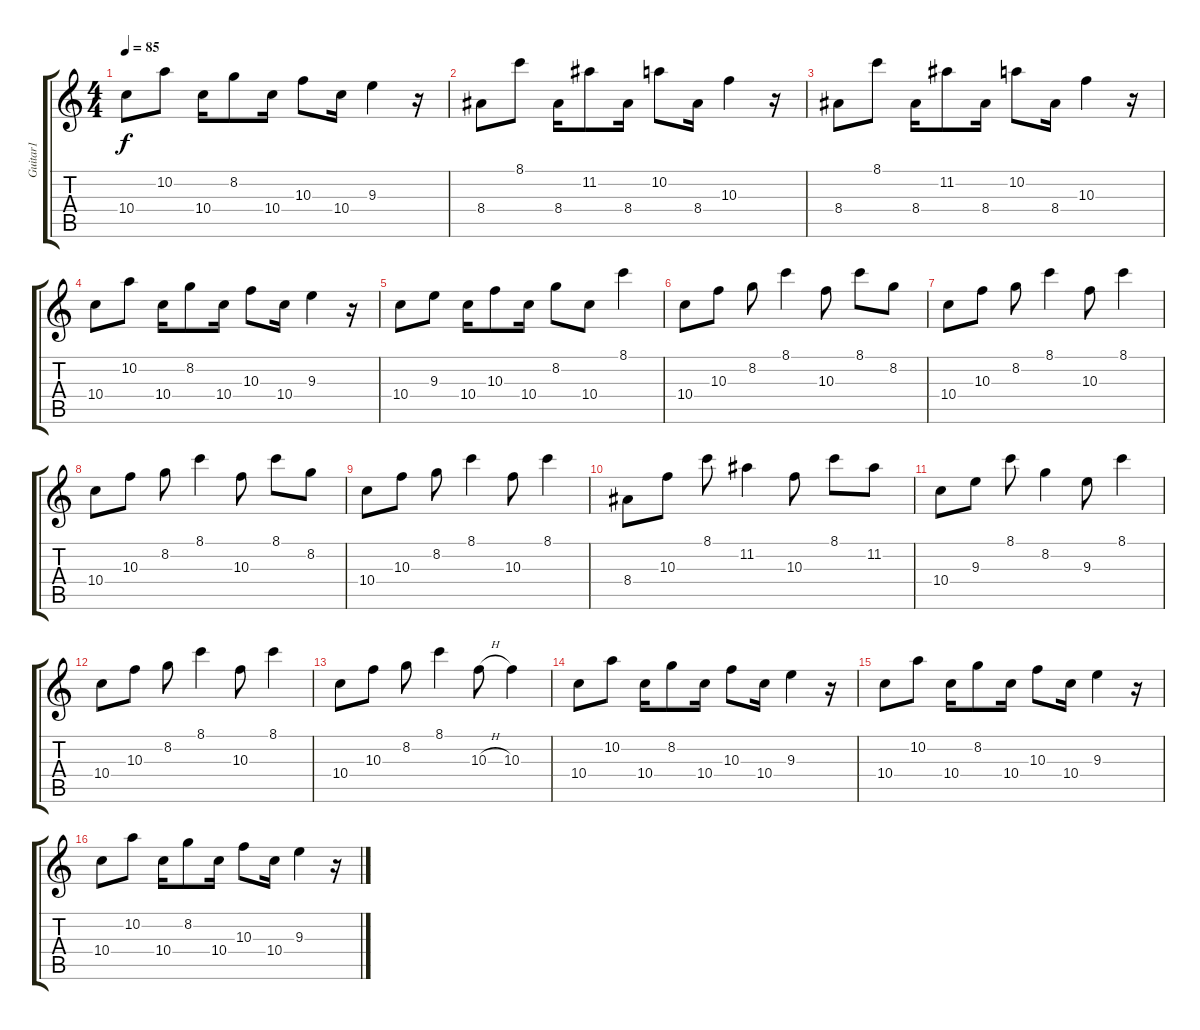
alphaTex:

\track ("Guitar1" "Guitar1") {instrument acousticguitarsteel}
\staff {score tabs}
\tuning (E4 B3 G3 D3 A2 E2) {hide}
\ts (4 4)
\tempo 85
\clef g2
\ks c
10.4.8{dy f} 10.2.8 10.4.16 8.2.8 10.4.16 10.3.8 10.4.16 9.3.4 r.16 |
8.4.8 8.1.8 8.4.16 11.2.8 8.4.16 10.2.8 8.4.16 10.3.4 r.16 |
8.4.8 8.1.8 8.4.16 11.2.8 8.4.16 10.2.8 8.4.16 10.3.4 r.16 |
10.4.8 10.2.8 10.4.16 8.2.8 10.4.16 10.3.8 10.4.16 9.3.4 r.16 |
10.4.8 9.3.8 10.4.16 10.3.8 10.4.16 8.2.8 10.4.8 8.1.4 |
10.4.8 10.3.8 8.2.8 8.1.4 10.3.8 8.1.8 8.2.8 |
10.4.8 10.3.8 8.2.8 8.1.4 10.3.8 8.1.4 |
10.4.8 10.3.8 8.2.8 8.1.4 10.3.8 8.1.8 8.2.8 |
10.4.8 10.3.8 8.2.8 8.1.4 10.3.8 8.1.4 |
8.4.8 10.3.8 8.1.8 11.2.4 10.3.8 8.1.8 11.2.8 |
10.4.8 9.3.8 8.1.8 8.2.4 9.3.8 8.1.4 |
10.4.8 10.3.8 8.2.8 8.1.4 10.3.8 8.1.4 |
10.4.8 10.3.8 8.2.8 8.1.4 10.3{h}.8 10.3.4 |
10.4.8 10.2.8 10.4.16 8.2.8 10.4.16 10.3.8 10.4.16 9.3.4 r.16 |
10.4.8 10.2.8 10.4.16 8.2.8 10.4.16 10.3.8 10.4.16 9.3.4 r.16 |
10.4.8 10.2.8 10.4.16 8.2.8 10.4.16 10.3.8 10.4.16 9.3.4 r.16
